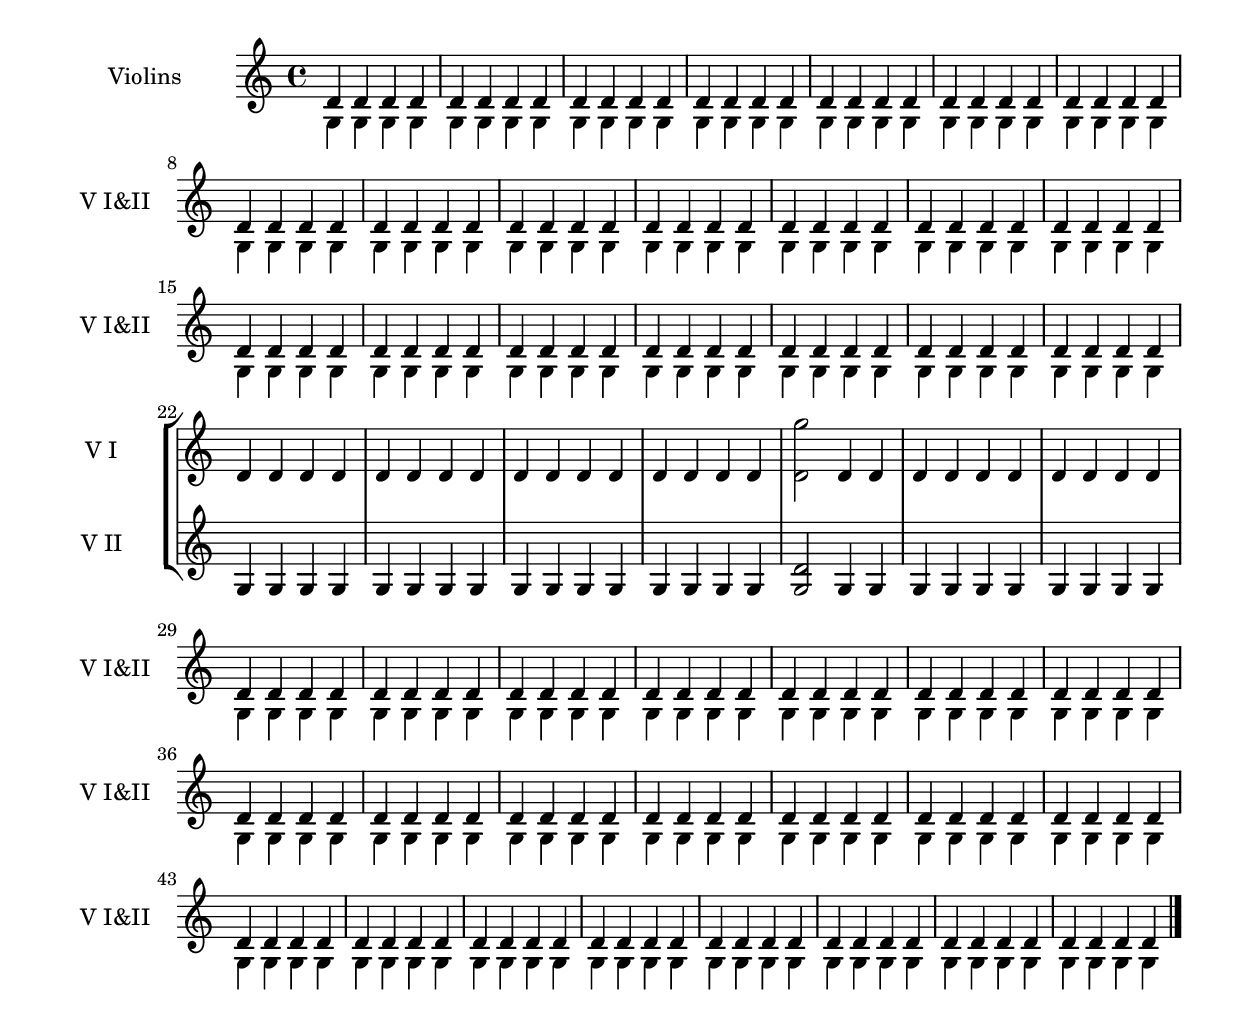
\version "2.19.13"

\header {
  texidoc = "The @code{VerticalAxisGroup.remove-layer}
property can be used for typesetting temporary divisi staves where
the switch to split staves is done only at line breaks such that all
complex passages are rendered in separate staves."
}

boring = \set Staff.keepAliveInterfaces = #'()
tricky = \unset Staff.keepAliveInterfaces

violI=\relative d' {
  \boring \repeat unfold 100 d4
  \tricky <d g'>2
  \boring \repeat unfold 98 d4
  \bar "|."
}

violII=\relative g {
  \boring \repeat unfold 100 g4
  \tricky <g d'>2
  \boring \repeat unfold 98 g4
  \bar "|."
}

\score {
  \new StaffGroup \with { \consists "Keep_alive_together_engraver" }
  <<
    \new Staff \with { instrumentName = "Violin I"
		       shortInstrumentName = "V I"
		       \override VerticalAxisGroup.remove-empty = ##t
		       \override VerticalAxisGroup.remove-first = ##t
		       \override VerticalAxisGroup.remove-layer = 1
		     }
    \violI
    \new Staff \with { instrumentName = "Violin II"
		       shortInstrumentName = "V II"
		       \override VerticalAxisGroup.remove-empty = ##t
		       \override VerticalAxisGroup.remove-first = ##t
		       \override VerticalAxisGroup.remove-layer = 1
		     }
    \violII
    \new Staff \with { instrumentName = "Violins"
		       shortInstrumentName = "V I&II"
		       \override VerticalAxisGroup.remove-layer = 2
		     }
    <<  \violI \\ \violII  >>
  >>
  \layout {
    short-indent = 2\cm
    indent = 3\cm
  }
}
